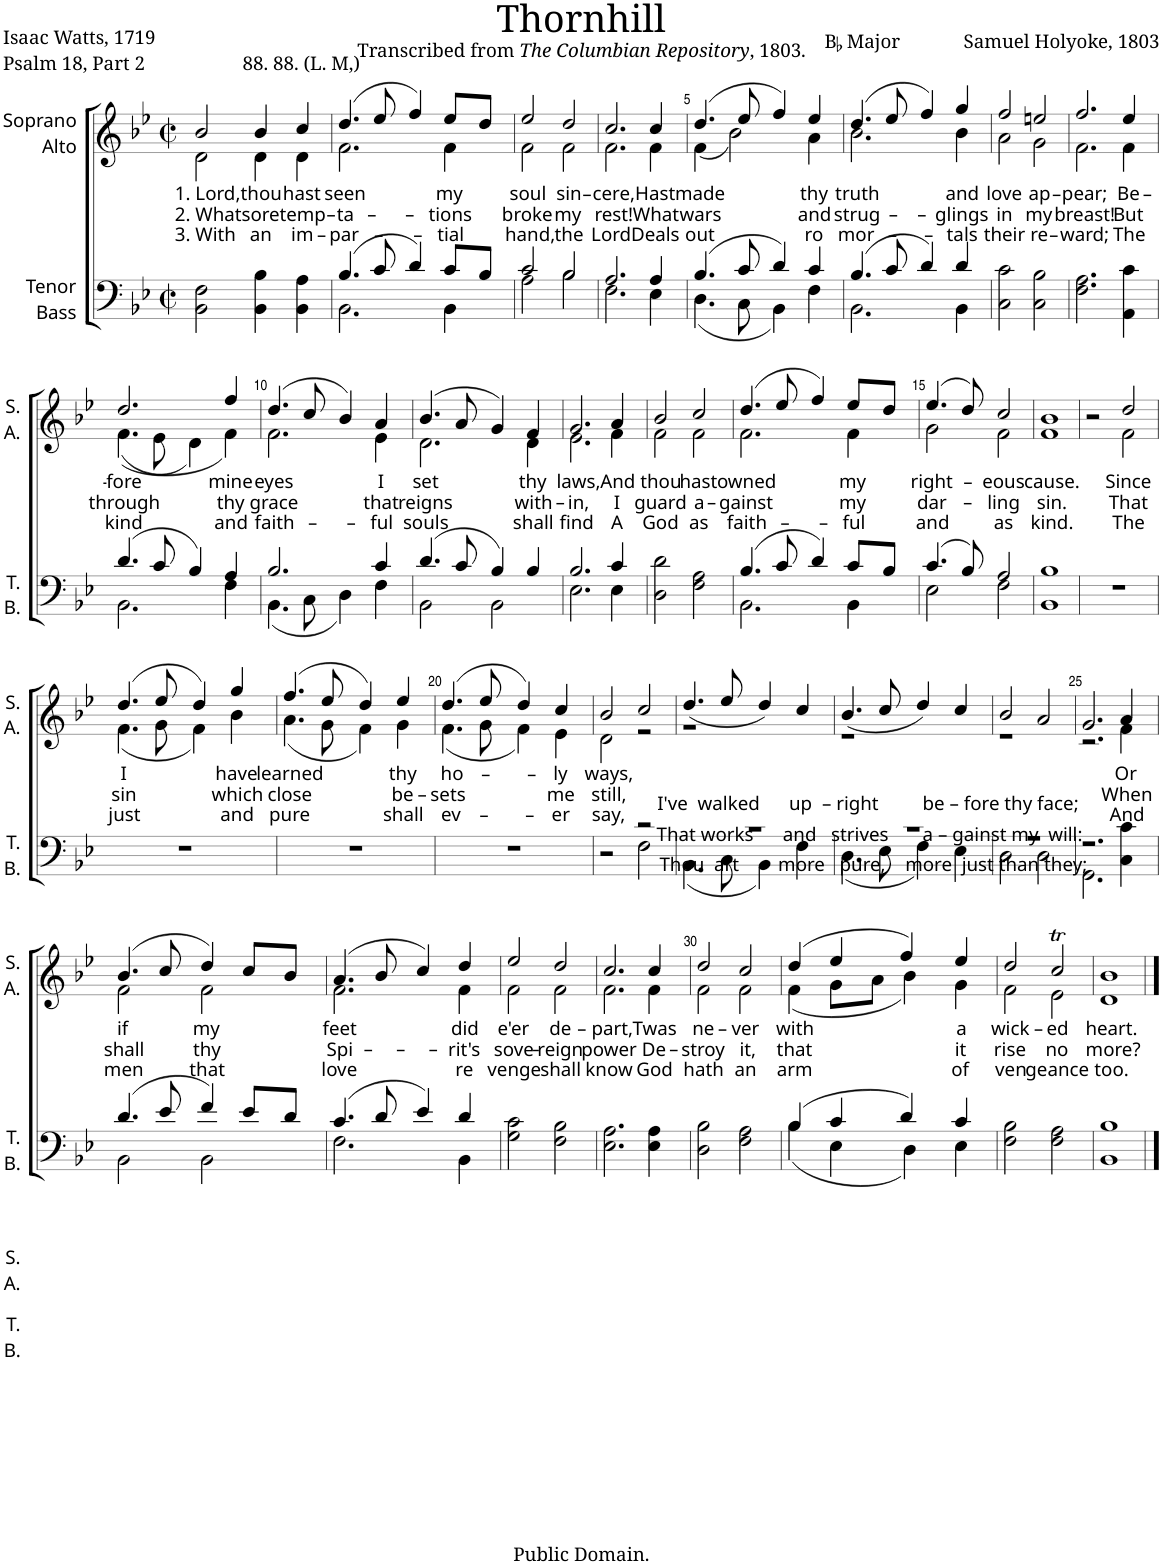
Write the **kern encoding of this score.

**kern	**kern	**text	**text	**text
*part2	*part1	*part1	*part1	*part1
*staff2	*staff1	*staff1	*staff1	*staff1
*I"Tenor Bass	*I"Soprano Alto	*	*	*
*I'T. B.	*I'S. A.	*	*	*
*clefF4	*clefG2	*	*	*
*k[b-e-]	*k[b-e-]	*	*	*
*M2/2	*M2/2	*	*	*
*met(c|)	*met(c|)	*	*	*
=1	=1	=1	=1	=1
*	*^	*	*	*
!	!	!	!LO:LY:b	!LO:LY:b	!LO:LY:b
2BB-\ 2F\	2b-/	2d\	1. Lord,	2. What	3. With
!	!	!	!LO:LY:b	!LO:LY:b	!LO:LY:b
4BB-\ 4B-\	4b-/	4d\	thou	sore	an
!	!	!	!LO:LY:b	!LO:LY:b	!LO:LY:b
4BB-\ 4A\	4cc/	4d\	hast	temp-	im-
=2	=2	=2	=2	=2	=2
*^	*	*	*	*	*
!	!	!	!	!LO:LY:b	!LO:LY:b	!LO:LY:b
(4.B-/	2.BB-\	(4.dd/	2.f\	seen	-ta-	-par-
8c/	.	8ee-/	.	.	.	.
4d/)	.	4ff/)	.	.	.	.
!	!	!	!	!LO:LY:b	!LO:LY:b	!LO:LY:b
8c/L	4BB-\	8ee-/L	4f\	my	-tions	-tial
8B-/J	.	8dd/J	.	.	.	.
=3	=3	=3	=3	=3	=3	=3
!	!	!	!	!LO:LY:b	!LO:LY:b	!LO:LY:b
2c/	2A\	2ee-/	2f\	soul	broke	hand,
!	!	!	!	!LO:LY:b	!LO:LY:b	!LO:LY:b
2B-/	2B-\	2dd/	2f\	sin-	my	the
=4	=4	=4	=4	=4	=4	=4
!	!	!	!	!LO:LY:b	!LO:LY:b	!LO:LY:b
2.A/	2.F\	2.cc/	2.f\	-cere,	rest!	Lord
!	!	!	!	!LO:LY:b	!LO:LY:b	!LO:LY:b
4A/	4E-\	4cc/	4f\	Hast	What	Deals
=5	=5	=5	=5	=5	=5	=5
!	!	!	!	!LO:LY:b	!LO:LY:b	!LO:LY:b
(4.B-/	(4.D\	(4.dd/	(4f\	made	wars	out
.	.	.	2b-\)	.	.	.
8c/	8C\	8ee-/	.	.	.	.
4d/)	4BB-\)	4ff/)	.	.	.	.
!	!	!	!	!LO:LY:b	!LO:LY:b	!LO:LY:b
4c/	4F\	4ee-/	4a\	thy	and	ro
=6	=6	=6	=6	=6	=6	=6
!	!	!	!	!LO:LY:b	!LO:LY:b	!LO:LY:b
(4.B-/	2.BB-\	(4.dd/	2.b-\	truth	strug-	mor-
8c/	.	8ee-/	.	.	.	.
4d/)	.	4ff/)	.	.	.	.
!	!	!	!	!LO:LY:b	!LO:LY:b	!LO:LY:b
4d/	4BB-\	4gg/	4b-\	and	-glings	-tals
=7	=7	=7	=7	=7	=7	=7
!	!	!	!	!LO:LY:b	!LO:LY:b	!LO:LY:b
*v	*v	*	*	*	*	*
2C\ 2c\	2ff/	2a\	love	in	their
!	!	!	!LO:LY:b	!LO:LY:b	!LO:LY:b
2C\ 2B-\	2een/	2g\	ap-	my	re-
=8	=8	=8	=8	=8	=8
!	!	!	!LO:LY:b	!LO:LY:b	!LO:LY:b
2.F\ 2.A\	2.ff/	2.f\	-pear;	breast!	-ward;
!	!	!	!LO:LY:b	!LO:LY:b	!LO:LY:b
4AA\ 4c\	4ee-/	4f\	Be-	But	The
!!LO:LB:g=z	!!
=9	=9	=9	=9	=9	=9
*^	*	*	*	*	*
!	!	!	!	!LO:LY:b	!LO:LY:b	!LO:LY:b
(4.d/	2.BB-\	2.dd/	((4.f\	-fore	through	kind
8c/	.	.	8e-\	.	.	.
4B-/)	.	.	4d\)	.	.	.
!	!	!	!	!LO:LY:b	!LO:LY:b	!LO:LY:b
4A/	4F\	4ff/	4f\)	mine	thy	and
=10	=10	=10	=10	=10	=10	=10
!	!	!	!	!LO:LY:b	!LO:LY:b	!LO:LY:b
2.B-/	(4.BB-\	(4.dd/	2.f\	eyes	grace	faith-
.	8C\	8cc/	.	.	.	.
.	4D\)	4b-/)	.	.	.	.
!	!	!	!	!LO:LY:b	!LO:LY:b	!LO:LY:b
4c/	4F\	4a/	4e-\	I	that	-ful
=11	=11	=11	=11	=11	=11	=11
!	!	!	!	!LO:LY:b	!LO:LY:b	!LO:LY:b
(4.d/	2BB-\	(4.b-/	2.d\	set	reigns	souls
8c/	.	8a/	.	.	.	.
4B-/)	2BB-\	4g/)	.	.	.	.
!	!	!	!	!LO:LY:b	!LO:LY:b	!LO:LY:b
4B-/	.	4f/	4d\	thy	with-	shall
=12	=12	=12	=12	=12	=12	=12
!	!	!	!	!LO:LY:b	!LO:LY:b	!LO:LY:b
2.B-/	2.E-\	2.g/	2.e-\	laws,	-in,	find
!	!	!	!	!LO:LY:b	!LO:LY:b	!LO:LY:b
4c/	4E-\	4a/	4f\	And	I	A
=13	=13	=13	=13	=13	=13	=13
!	!	!	!	!LO:LY:b	!LO:LY:b	!LO:LY:b
*v	*v	*	*	*	*	*
2D\ 2d\	2b-/	2f\	thou	guard	God
!	!	!	!LO:LY:b	!LO:LY:b	!LO:LY:b
2F\ 2A\	2cc/	2f\	hast	a-	as
=14	=14	=14	=14	=14	=14
*^	*	*	*	*	*
!	!	!	!	!LO:LY:b	!LO:LY:b	!LO:LY:b
(4.B-/	2.BB-\	(4.dd/	2.f\	owned	-gainst	faith-
8c/	.	8ee-/	.	.	.	.
4d/)	.	4ff/)	.	.	.	.
!	!	!	!	!LO:LY:b	!LO:LY:b	!LO:LY:b
8c/L	4BB-\	8ee-/L	4f\	my	my	-ful
8B-/J	.	8dd/J	.	.	.	.
=15	=15	=15	=15	=15	=15	=15
!	!	!	!	!LO:LY:b	!LO:LY:b	!LO:LY:b
(4.c/	2E-\	(4.ee-/	2g\	right-	dar-	and
8B-/)	.	8dd/)	.	.	.	.
!	!	!	!	!LO:LY:b	!LO:LY:b	!LO:LY:b
2A/	2F\	2cc/	2f\	-eous	-ling	as
=16	=16	=16	=16	=16	=16	=16
!	!	!	!	!LO:LY:b	!LO:LY:b	!LO:LY:b
*v	*v	*	*	*	*	*
1BB- 1B-	1b-	1f	cause.	sin.	kind.
=17	=17	=17	=17	=17	=17
1r	2r	2ryy	.	.	.
!	!	!	!LO:LY:b	!LO:LY:b	!LO:LY:b
.	2dd/	2f\	Since	That	The
!!LO:LB:g=z	!!
=18	=18	=18	=18	=18	=18
!	!	!	!LO:LY:b	!LO:LY:b	!LO:LY:b
1r	(4.dd/	(4.f\	I	sin	just
.	8ee-/	8g\	.	.	.
.	4dd/)	4f\)	.	.	.
!	!	!	!LO:LY:b	!LO:LY:b	!LO:LY:b
.	4gg/	4b-\	have	which	and
=19	=19	=19	=19	=19	=19
!	!	!	!LO:LY:b	!LO:LY:b	!LO:LY:b
1r	(4.ff/	(4.a\	learned	close	pure
.	8ee-/	8g\	.	.	.
.	4dd/)	4f\)	.	.	.
!	!	!	!LO:LY:b	!LO:LY:b	!LO:LY:b
.	4ee-/	4g\	thy	be-	shall
=20	=20	=20	=20	=20	=20
!	!	!	!LO:LY:b	!LO:LY:b	!LO:LY:b
1r	(4.dd/	(4.f\	ho-	-sets	ev-
.	8ee-/	8g\	.	.	.
.	4dd/)	4f\)	.	.	.
!	!	!	!LO:LY:b	!LO:LY:b	!LO:LY:b
.	4cc/	4e-\	-ly	me	-er
=21	=21	=21	=21	=21	=21
*^	*	*	*	*	*
!	!	!	!	!LO:LY:b	!LO:LY:b	!LO:LY:b
2r	2ryy	2b-/	2d\	ways,	still,	say,
!	!	!LO:TX:b:t=I've  walked      up  – right         be – fore thy face;	!	!	!	!
!	!	!LO:TX:b:t=That works      and   strives       a – gainst my  will&colon;	!	!	!	!
!	!	!LO:TX:b:t=Thou  art        more   pure,    more  just than they;	!	!	!	!
2r	2F\	2cc/	2r	.	.	.
=22	=22	=22	=22	=22	=22	=22
1r	(4.BB-\	(<4.dd/	1r	.	.	.
.	8C\	8ee-/	.	.	.	.
.	4BB-\)	4dd/)	.	.	.	.
.	4F\	4cc/	.	.	.	.
=23	=23	=23	=23	=23	=23	=23
1r	(4.D\	(<4.b-/	1r	.	.	.
.	8E-\	8cc/	.	.	.	.
.	4F\)	4dd/)	.	.	.	.
.	4E-\	4cc/	.	.	.	.
=24	=24	=24	=24	=24	=24	=24
1r	2D\	2b-/	1r	.	.	.
.	2D\	2a/	.	.	.	.
=25	=25	=25	=25	=25	=25	=25
2.r	2.GG\	2.g/	2.r	.	.	.
!	!	!	!	!LO:LY:b	!LO:LY:b	!LO:LY:b
4C\ 4c\	4ryy	4a/	4f\	Or	When	And
!!LO:LB:g=z	!!
=26	=26	=26	=26	=26	=26	=26
!	!	!	!	!LO:LY:b	!LO:LY:b	!LO:LY:b
(4.d/	2BB-\	(4.b-/	2f\	if	shall	men
8e-/	.	8cc/	.	.	.	.
!	!	!	!	!LO:LY:b	!LO:LY:b	!LO:LY:b
4f/)	2BB-\	4dd/)	2f\	my	thy	that
8e-/L	.	8cc/L	.	.	.	.
8d/J	.	8b-/J	.	.	.	.
=27	=27	=27	=27	=27	=27	=27
!	!	!	!	!LO:LY:b	!LO:LY:b	!LO:LY:b
(4.c/	2.F\	(4.a/	2.f\	feet	Spi-	love
8d/	.	8b-/	.	.	.	.
4e-/)	.	4cc/)	.	.	.	.
!	!	!	!	!LO:LY:b	!LO:LY:b	!LO:LY:b
4d/	4BB-\	4dd/	4f\	did	-rit's	re
=28	=28	=28	=28	=28	=28	=28
!	!	!	!	!LO:LY:b	!LO:LY:b	!LO:LY:b
*v	*v	*	*	*	*	*
2G\ 2c\	2ee-/	2f\	e'er	sove-	-venge
!	!	!	!LO:LY:b	!LO:LY:b	!LO:LY:b
2F\ 2B-\	2dd/	2f\	de-	-reign	shall
=29	=29	=29	=29	=29	=29
!	!	!	!LO:LY:b	!LO:LY:b	!LO:LY:b
2.E-\ 2.A\	2.cc/	2.f\	-part,	power	know
!	!	!	!LO:LY:b	!LO:LY:b	!LO:LY:b
4E-\ 4A\	4cc/	4f\	Twas	De-	God
=30	=30	=30	=30	=30	=30
!	!	!	!LO:LY:b	!LO:LY:b	!LO:LY:b
2D\ 2B-\	2dd/	2f\	ne-	-stroy	hath
!	!	!	!LO:LY:b	!LO:LY:b	!LO:LY:b
2F\ 2A\	2cc/	2f\	-ver	it,	an
=31	=31	=31	=31	=31	=31
*^	*	*	*	*	*
!	!	!	!	!LO:LY:b	!LO:LY:b	!LO:LY:b
(4B-/	(4B-\	(4dd/	(4f\	with	that	arm
4c/	4E-\	4ee-/	8g\L	.	.	.
.	.	.	8a\J	.	.	.
4d/)	4D\)	4ff/)	4b-\)	.	.	.
!	!	!	!	!LO:LY:b	!LO:LY:b	!LO:LY:b
4c/	4E-\	4ee-/	4g\	a	it	of
=32	=32	=32	=32	=32	=32	=32
!	!	!	!	!LO:LY:b	!LO:LY:b	!LO:LY:b
*v	*v	*	*	*	*	*
2F\ 2B-\	2dd/	2f\	wick-	rise	ven-
!	!	!	!LO:LY:b	!LO:LY:b	!LO:LY:b
2F\ 2A\	2ccT/	2e-\	-ed	no	-geance
=33	=33	=33	=33	=33	=33
!	!	!	!LO:LY:b	!LO:LY:b	!LO:LY:b
1BB- 1B-	1b-	1d	heart.	more?	too.
*	*v	*v	*	*	*
==	==	==	==	==
*-	*-	*-	*-	*-
